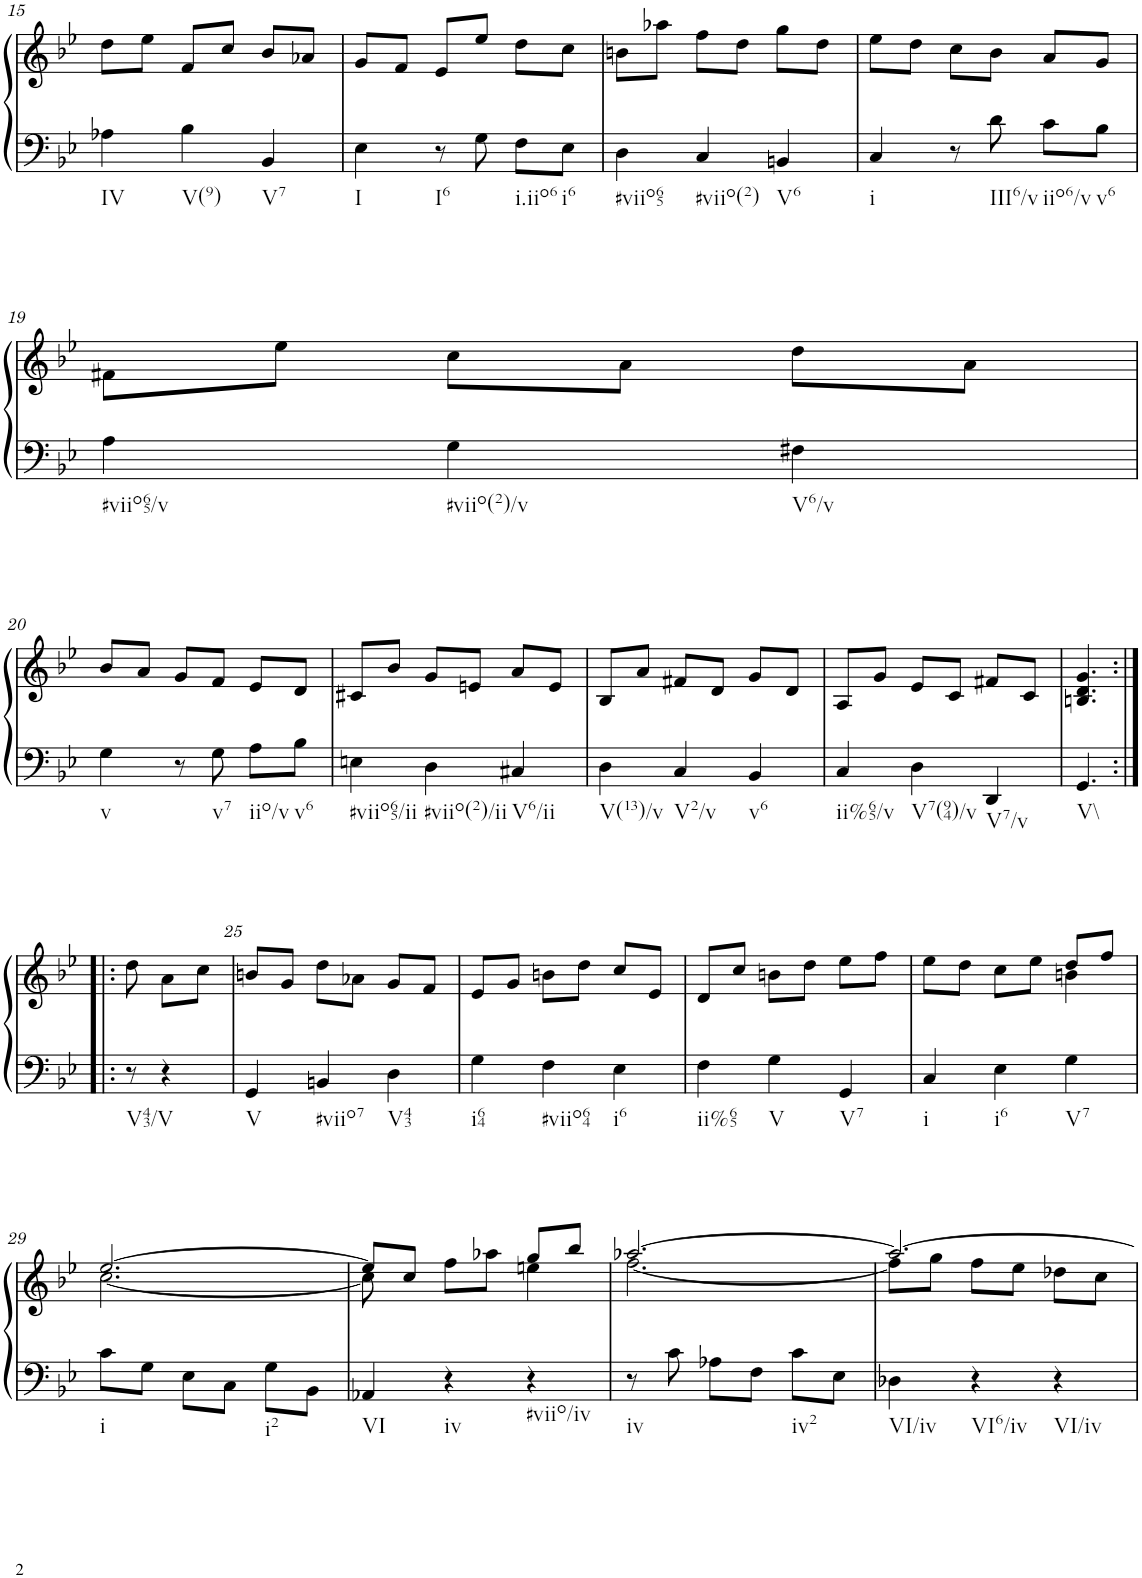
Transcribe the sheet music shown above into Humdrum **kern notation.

**kern	**kern
*part1	*part1
*staff2	*staff1
*I"unbenannt2	*
!!LO:PB:g=z
*clefF4	*clefG2
*k[b-e-]	*k[b-e-]
*M3/4	*M3/4
=15	=15
!LO:TX:b:t=IV	!
4A-X\	8dd\L
.	8ee-\J
!LO:TX:b:t=V(9)	!
4B-\	8f/L
.	8cc/J
!LO:TX:b:t=V7	!
4BB-/	8b-/L
.	8a-X/J
=16	=16
!LO:TX:b:t=I	!
4E-\	8g/L
.	8f/J
!LO:TX:b:t=I6	!
8r	8e-/L
8G\	8ee-/J
!LO:TX:b:t=i.iio6	!
8F\L	8dd\L
!LO:TX:b:t=i6	!
8E-\J	8cc\J
=17	=17
!LO:TX:b:t=#viio65	!
4D\	8bn\L
.	8aa-X\J
!LO:TX:b:t=#viio(2)	!
4C/	8ff\L
.	8dd\J
!LO:TX:b:t=V6	!
4BBn/	8gg\L
.	8dd\J
=18	=18
!LO:TX:b:t=i	!
4C/	8ee-\L
.	8dd\J
8r	8cc\L
!LO:TX:b:t=III6/v	!
8d\	8b-\J
!LO:TX:b:t=iio6/v	!
8c\L	8a/L
!LO:TX:b:t=v6	!
8B-\J	8g/J
!!LO:LB:g=z
=19	=19
!LO:TX:b:t=#viio65/v	!
4A\	8f#X\L
.	8ee-\J
!LO:TX:b:t=#viio(2)/v	!
4G\	8cc\L
.	8a\J
!LO:TX:b:t=V6/v	!
4F#X\	8dd\L
.	8a\J
!!LO:LB:g=z
=20	=20
!LO:TX:b:t=v	!
4G\	8b-/L
.	8a/J
8r	8g/L
!LO:TX:b:t=v7	!
8G\	8f/J
!LO:TX:b:t=iio/v	!
8A\L	8e-/L
!LO:TX:b:t=v6	!
8B-\J	8d/J
=21	=21
!LO:TX:b:t=#viio65/ii	!
4En\	8c#X/L
.	8b-/J
!LO:TX:b:t=#viio(2)/ii	!
4D\	8g/L
.	8en/J
!LO:TX:b:t=V6/ii	!
4C#X/	8a/L
.	8e/J
=22	=22
!LO:TX:b:t=V(13)/v	!
4D\	8B-/L
.	8a/J
!LO:TX:b:t=V2/v	!
4C/	8f#X/L
.	8d/J
!LO:TX:b:t=v6	!
4BB-/	8g/L
.	8d/J
=23	=23
!LO:TX:b:t=ii%65/v	!
4C/	8A/L
.	8g/J
!LO:TX:b:t=V7(94)/v	!
4D\	8e-/L
.	8c/J
!LO:TX:b:t=V7/v	!
4DD/	8f#X/L
.	8c/J
=24	=24
!LO:TX:b:t=V\\	!
4.GG/	4.Bn/ 4.d/ 4.g/
!!LO:LB:g=z
=24X1:|!|:	=24X1:|!|:
!LO:TX:b:t=V43/V	!
8r	8dd\
4r	8a\L
.	8cc\J
=25	=25
!LO:TX:b:t=V	!
4GG/	8bn/L
.	8g/J
!LO:TX:b:t=#viio7	!
4BBn/	8dd\L
.	8a-X\J
!LO:TX:b:t=V43	!
4D\	8g/L
.	8f/J
=26	=26
!LO:TX:b:t=i64	!
4G\	8e-/L
.	8g/J
!LO:TX:b:t=#viio64	!
4F\	8bn\L
.	8dd\J
!LO:TX:b:t=i6	!
4E-\	8cc/L
.	8e-/J
=27	=27
!LO:TX:b:t=ii%65	!
4F\	8d/L
.	8cc/J
!LO:TX:b:t=V	!
4G\	8bn\L
.	8dd\J
!LO:TX:b:t=V7	!
4GG/	8ee-\L
.	8ff\J
=28	=28
*	*^
!LO:TX:b:t=i	!	!
4C/	8ee-\L	2ryy
.	8dd\J	.
!LO:TX:b:t=i6	!	!
4E-\	8cc\L	.
.	8ee-\J	.
!LO:TX:b:t=V7	!	!
4G\	8dd/L	4bn\
.	8ff/J	.
!!LO:LB:g=z	!!
=29	=29	=29
!LO:TX:b:t=i	!	!
8c\L	[2.ee-/	[2.cc\
8G\J	.	.
8E-\L	.	.
8C\J	.	.
!LO:TX:b:t=i2	!	!
8G\L	.	.
8BB-\J	.	.
=30	=30	=30
!LO:TX:b:t=VI	!	!
4AA-X/	8ee-/L]	8cc\]
.	8cc/J	4.ryy
!LO:TX:b:t=iv	!	!
4r	8ff\L	.
.	8aa-X\J	.
!LO:TX:b:t=#viio/iv	!	!
4r	8gg/L	4een\
.	8bb-/J	.
=31	=31	=31
!LO:TX:b:t=iv	!	!
8r	[2.aa-X/	[2.ff\
8c\	.	.
8A-X\L	.	.
8F\J	.	.
!LO:TX:b:t=iv2	!	!
8c\L	.	.
8E-\J	.	.
=32	=32	=32
!LO:TX:b:t=VI/iv	!	!
4D-X\	2.aa-/_	8ff\L]
.	.	8gg\J
!LO:TX:b:t=VI6/iv	!	!
4r	.	8ff\L
.	.	8ee-\J
!LO:TX:b:t=VI/iv	!	!
4r	.	8dd-X\L
.	.	8cc\J
*	*v	*v
=	=
*-	*-
